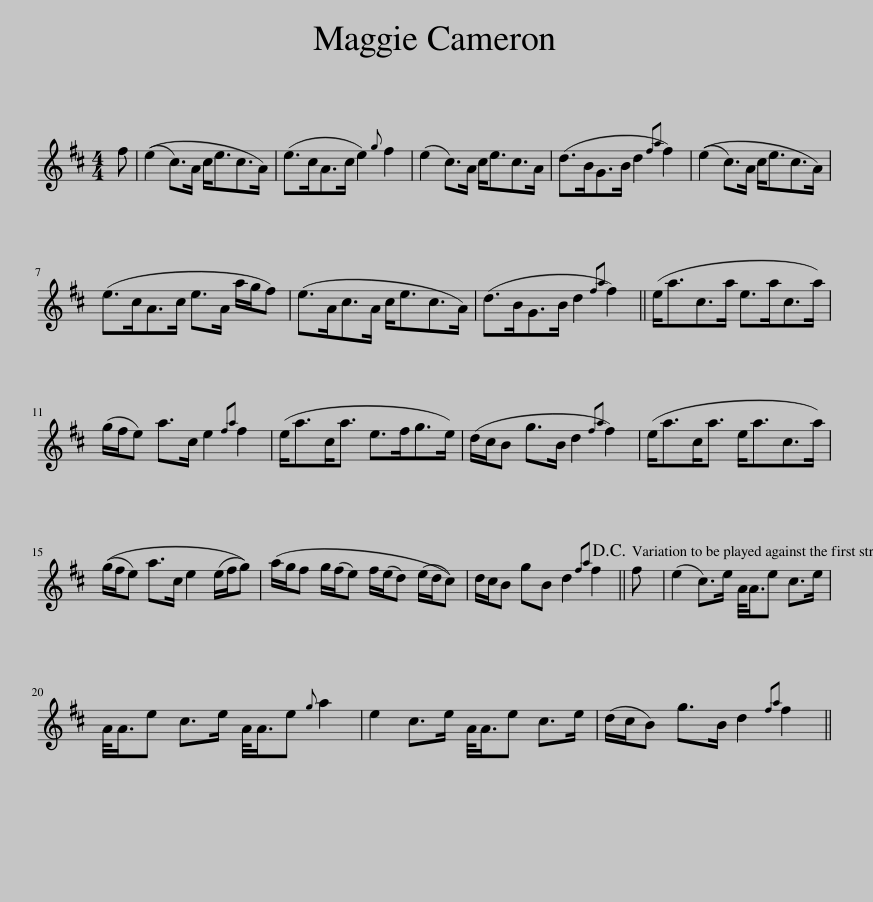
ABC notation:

X:1
L:1/8
M:4/4
I:linebreak $
K:D
V:1 treble
V:1
 f | ((e2 c>)A c<ec>A) | (e>cA>c e2){g} f2 | (e2 c>)A c<ec>A | (d>BG>B d2{fa} f2) | %5
 ((e2 c>)A c<ec>A) |$ (e>cA>c e>A a/g/f) | (e>Ac>A c<ec>A) | (d>BG>B d2{fa} f2) || (e<ac>a e>ac>a) |$ %10
 (g/f/e) a>c e2{fa} f2 | (e<ac<a e>fg>e) | (d/c/B g>B d2{fa} f2) | (e<ac<a e<ac>a) |$ ((g/f/e) a>c e2 (e/f/g)) | %15
 (a/g/f g/(f/e) f/(e/d) (e/d/c)) | d/c/B gB d2{fa} f2!D.C.! || f | (e2 c>)e A/<A/e c>e |$ A/<A/e c>e A/<A/e{g} a2 | %20
 e2 c>e A/<A/e c>e | (d/c/B) g>B d2{fa} f2 || %22
